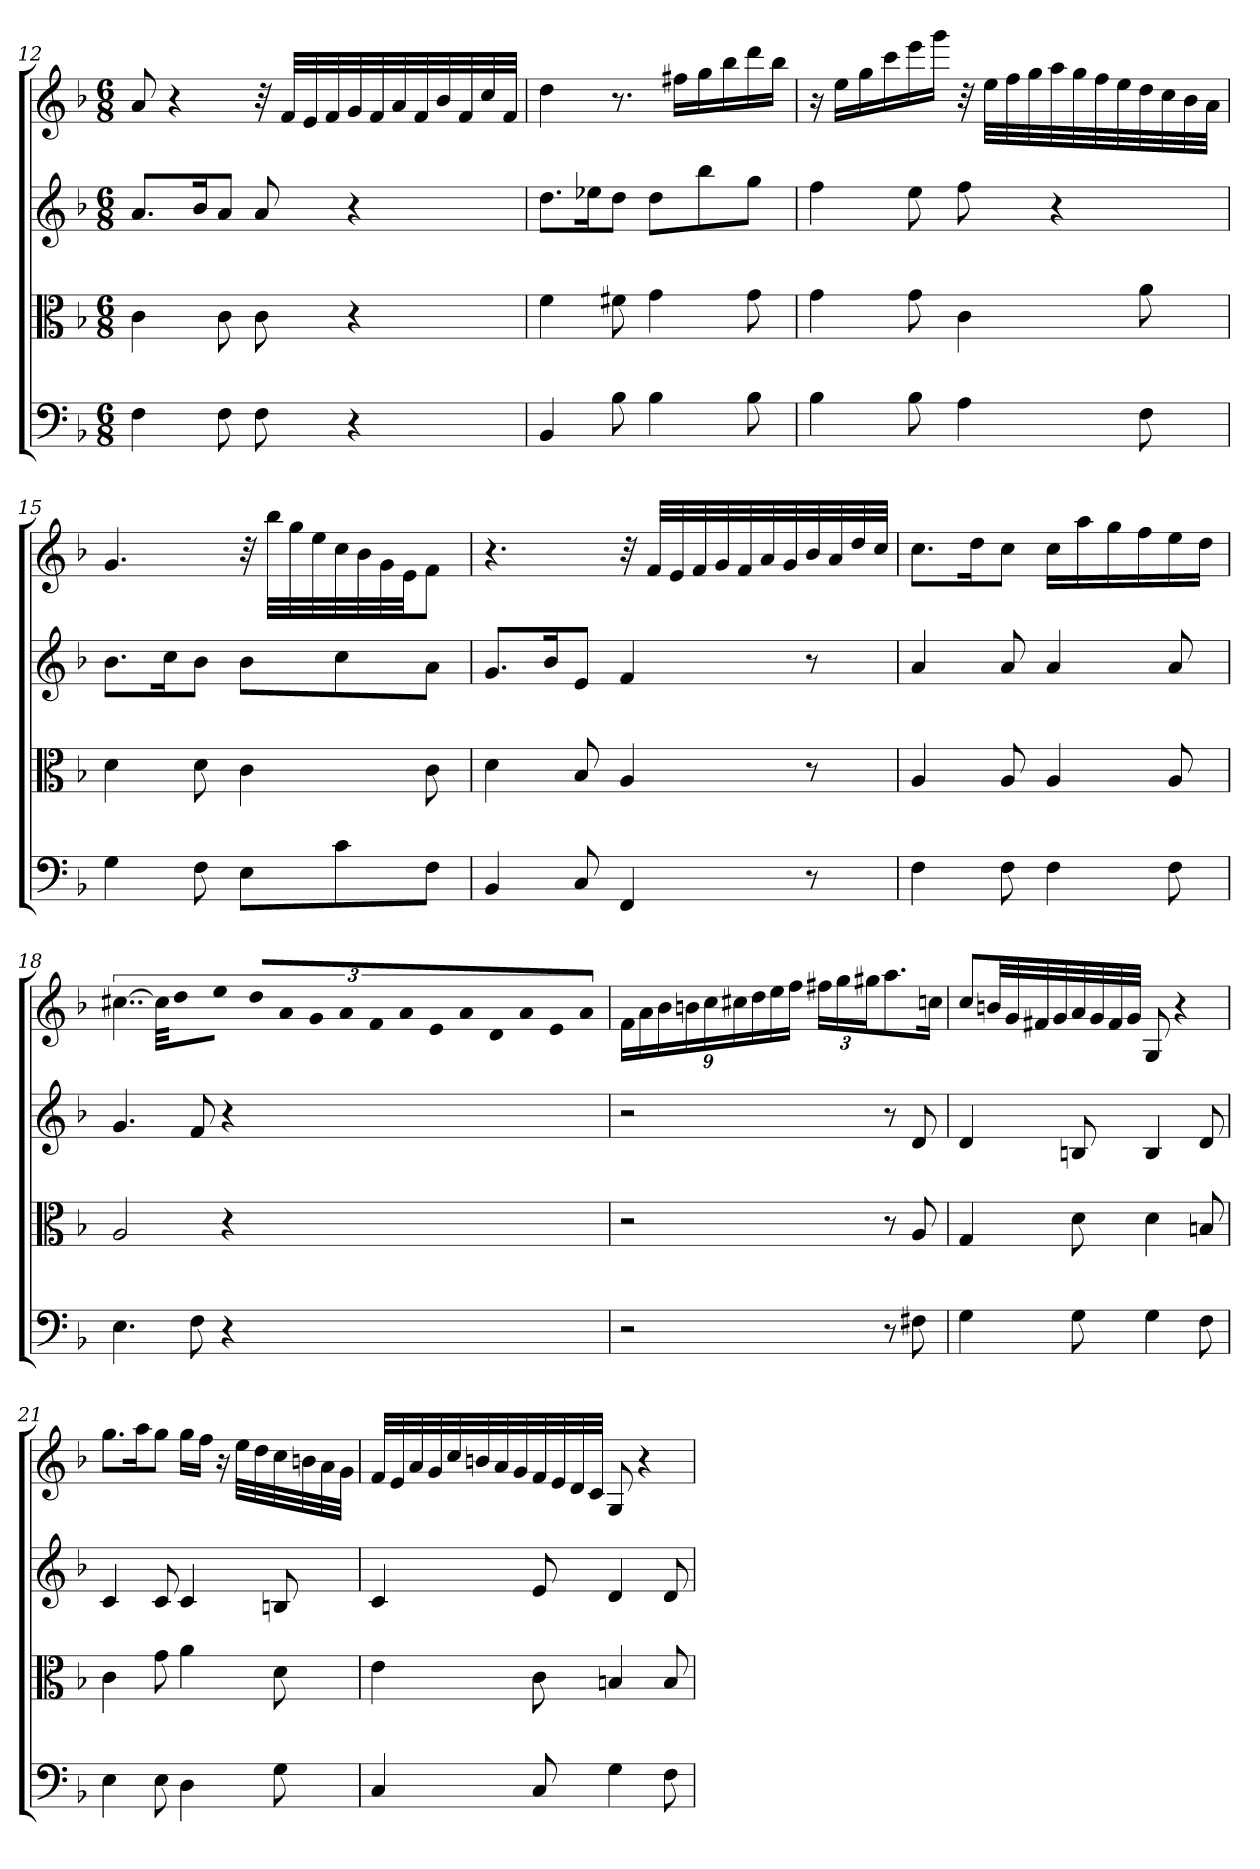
**kern	**kern	**kern	**kern
*part4	*part3	*part2	*part1
*staff4	*staff3	*staff2	*staff1
*clefF4	*clefC3	*	*
*k[b-]	*k[b-]	*k[b-]	*k[b-]
*F:	*F:	*F:	*F:
*M6/8	*M6/8	*M6/8	*M6/8
=12	=12	=12	=12
4F	4c	8.aL	8a
.	.	.	4r
.	.	16b-K	.
8F	8c	8aJ	.
8F	8c	8a	32r
.	.	.	32fLLL
.	.	.	32e
.	.	.	32f
4r	4r	4r	32g
.	.	.	32f
.	.	.	32a
.	.	.	32f
.	.	.	32b-
.	.	.	32f
.	.	.	32cc
.	.	.	32fJJJ
=13	=13	=13	=13
4BB-	4f	8.ddL	4dd
.	.	16ee-XK	.
8B-	8f#X	8ddJ	8.r
4B-	4g	8ddL	.
.	.	.	16ff#XLL
.	.	8bb-	16gg
.	.	.	16bb-
8B-	8g	8ggJ	16ddd
.	.	.	16bb-JJ
=14	=14	=14	=14
4B-	4g	4ff	16r
.	.	.	16eeLL
.	.	.	16gg
.	.	.	16ccc
8B-	8g	8ee	16eee
.	.	.	16gggJJ
4A	4c	8ff	32r
.	.	.	32eeLLL
.	.	.	32ff
.	.	.	32gg
.	.	4r	32aa
.	.	.	32gg
.	.	.	32ff
.	.	.	32ee
8F	8a	.	32dd
.	.	.	32cc
.	.	.	32b-
.	.	.	32aJJJ
=15	=15	=15	=15
4G	4d	8.b-L	4.g
.	.	16ccK	.
8F	8d	8b-J	.
8E\L	4c	8b-L	32r
.	.	.	32bb-LLL
.	.	.	32gg
.	.	.	32ee
8c\	.	8cc	32cc
.	.	.	32b-
.	.	.	32g
.	.	.	32eJJ
8F\J	8c	8aJ	8fJ
=16	=16	=16	=16
4BB-	4d	8.gL	4.r
.	.	16b-K	.
8C	8B-	8eJ	.
4FF	4A	4f	32r
.	.	.	32fLLL
.	.	.	32e
.	.	.	32f
.	.	.	32g
.	.	.	32f
.	.	.	32a
.	.	.	32g
8r	8r	8r	32b-
.	.	.	32a
.	.	.	32dd
.	.	.	32ccJJJ
=17	=17	=17	=17
4F	4A	4a	8.ccL
.	.	.	16ddK
8F	8A	8a	8ccJ
4F	4A	4a	16ccLL
.	.	.	16aa
.	.	.	16gg
.	.	.	16ff
8F	8A	8a	16ee
.	.	.	16ddJJ
=18	=18	=18	=18
4.E	2A	4.g	[6..cc#X
.	.	.	48cc#LLL]
.	.	.	32dd
.	.	.	32eeJJJ
8F	.	8f	32ddLLL
.	.	.	32a
.	.	.	32g
.	.	.	32a
4r	4r	4r	32f
.	.	.	32a
.	.	.	32e
.	.	.	32a
.	.	.	32d
.	.	.	32a
.	.	.	32e
.	.	.	32aJJJ
=19	=19	=19	=19
2r	2r	2r	24fLL
.	.	.	24a
.	.	.	24b-
.	.	.	24bn
.	.	.	24cc
.	.	.	24cc#X
.	.	.	24dd
.	.	.	24ee
.	.	.	24ffJJ
.	.	.	24ff#XLL
.	.	.	24gg
.	.	.	24gg#XJ
8r	8r	8r	8.aa
8F#X	8A	8d	.
.	.	.	16ccnJk
=20	=20	=20	=20
4G	4G	4d	8ccL
.	.	.	32bnLL
.	.	.	32g
.	.	.	32f#X
.	.	.	32g
8G	8d	8Bn	32a
.	.	.	32g
.	.	.	32f#
.	.	.	32gJJJ
4G	4d	4B	8G
.	.	.	4r
8F	8Bn	8d	.
=21	=21	=21	=21
4E	4c	4c	8.ggL
.	.	.	16aaK
8E	8g	8c	8ggJ
4D	4a	4c	16ggLL
.	.	.	16ffJJ
.	.	.	16r
.	.	.	32eeLLL
.	.	.	32dd
8G	8d	8Bn	32cc
.	.	.	32bn
.	.	.	32a
.	.	.	32gJJJ
=22	=22	=22	=22
4C	4e	4c	32fLLL
.	.	.	32e
.	.	.	32a
.	.	.	32g
.	.	.	32cc
.	.	.	32bn
.	.	.	32a
.	.	.	32g
8C	8c	8e	32f
.	.	.	32e
.	.	.	32d
.	.	.	32cJJJ
4G	4Bn	4d	8G
.	.	.	4r
8F	8B	8d	.
=	=	=	=
*-	*-	*-	*-
